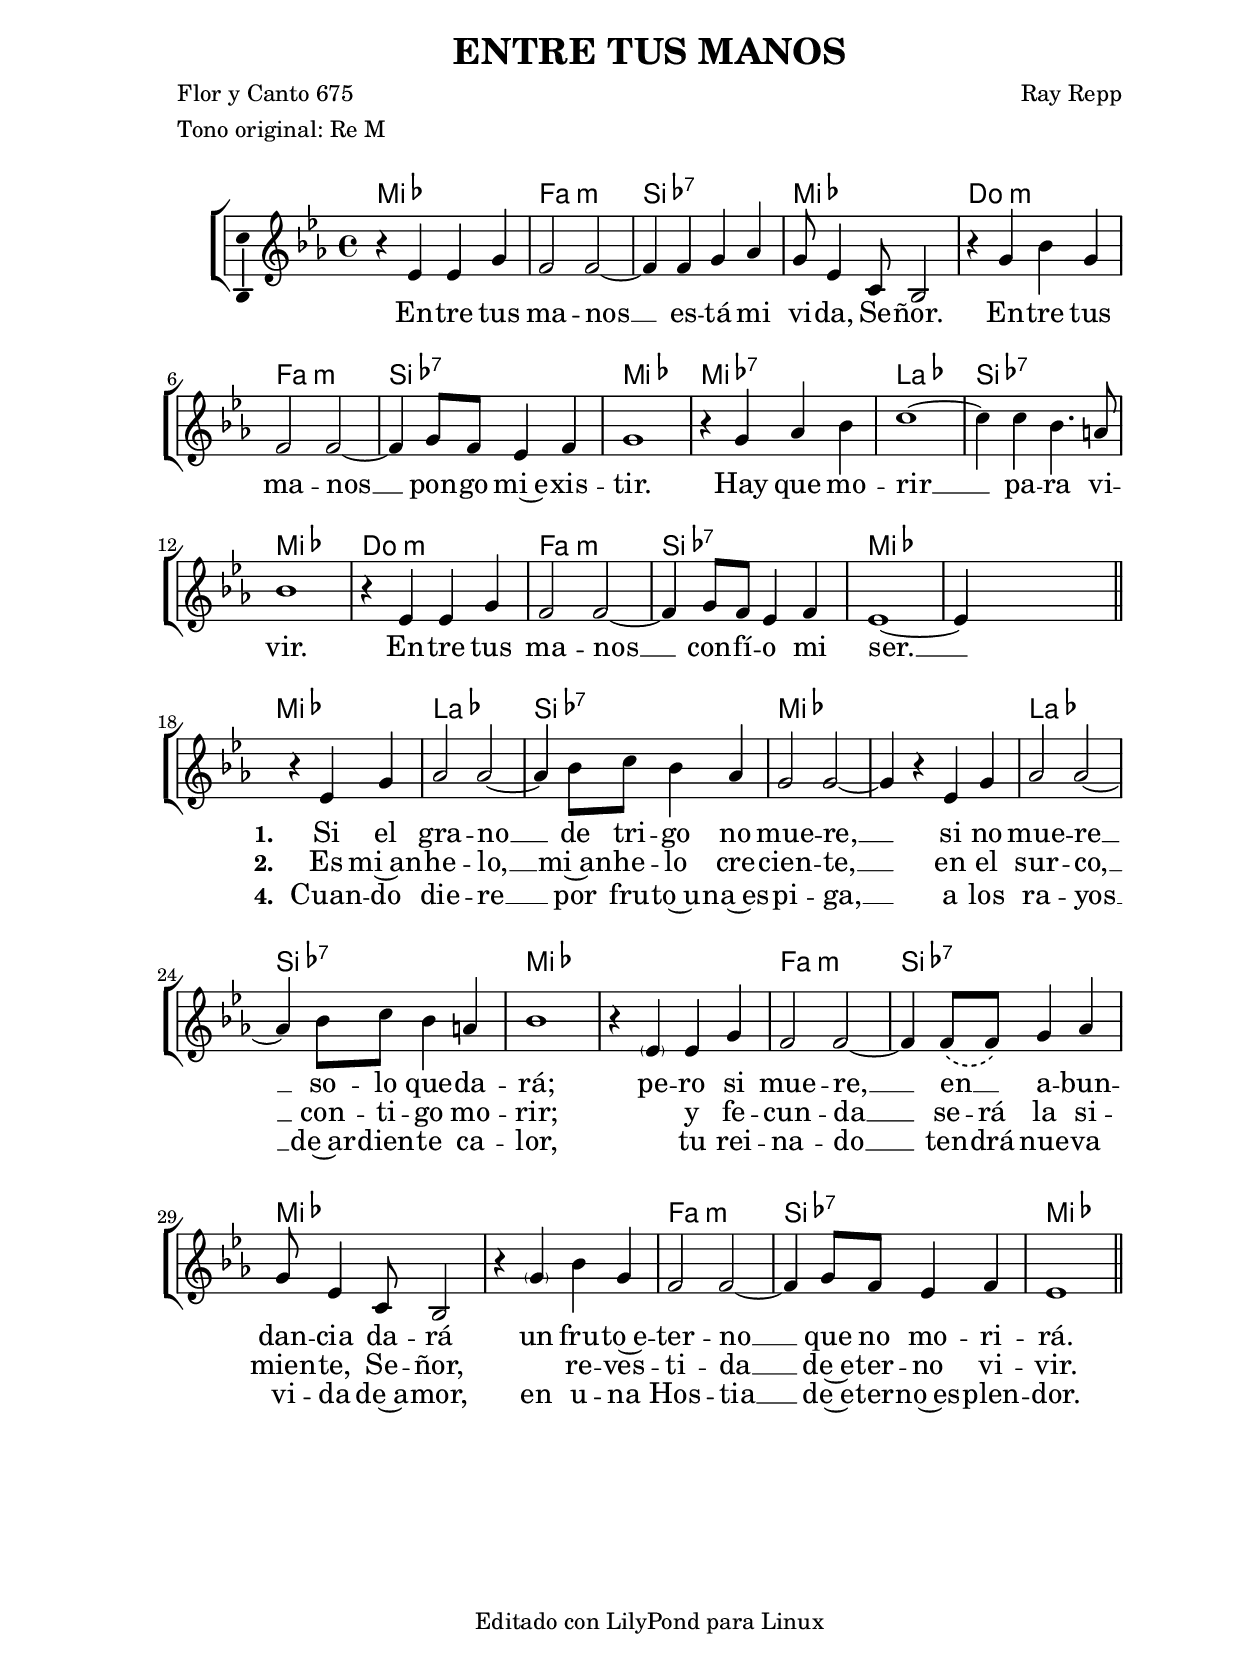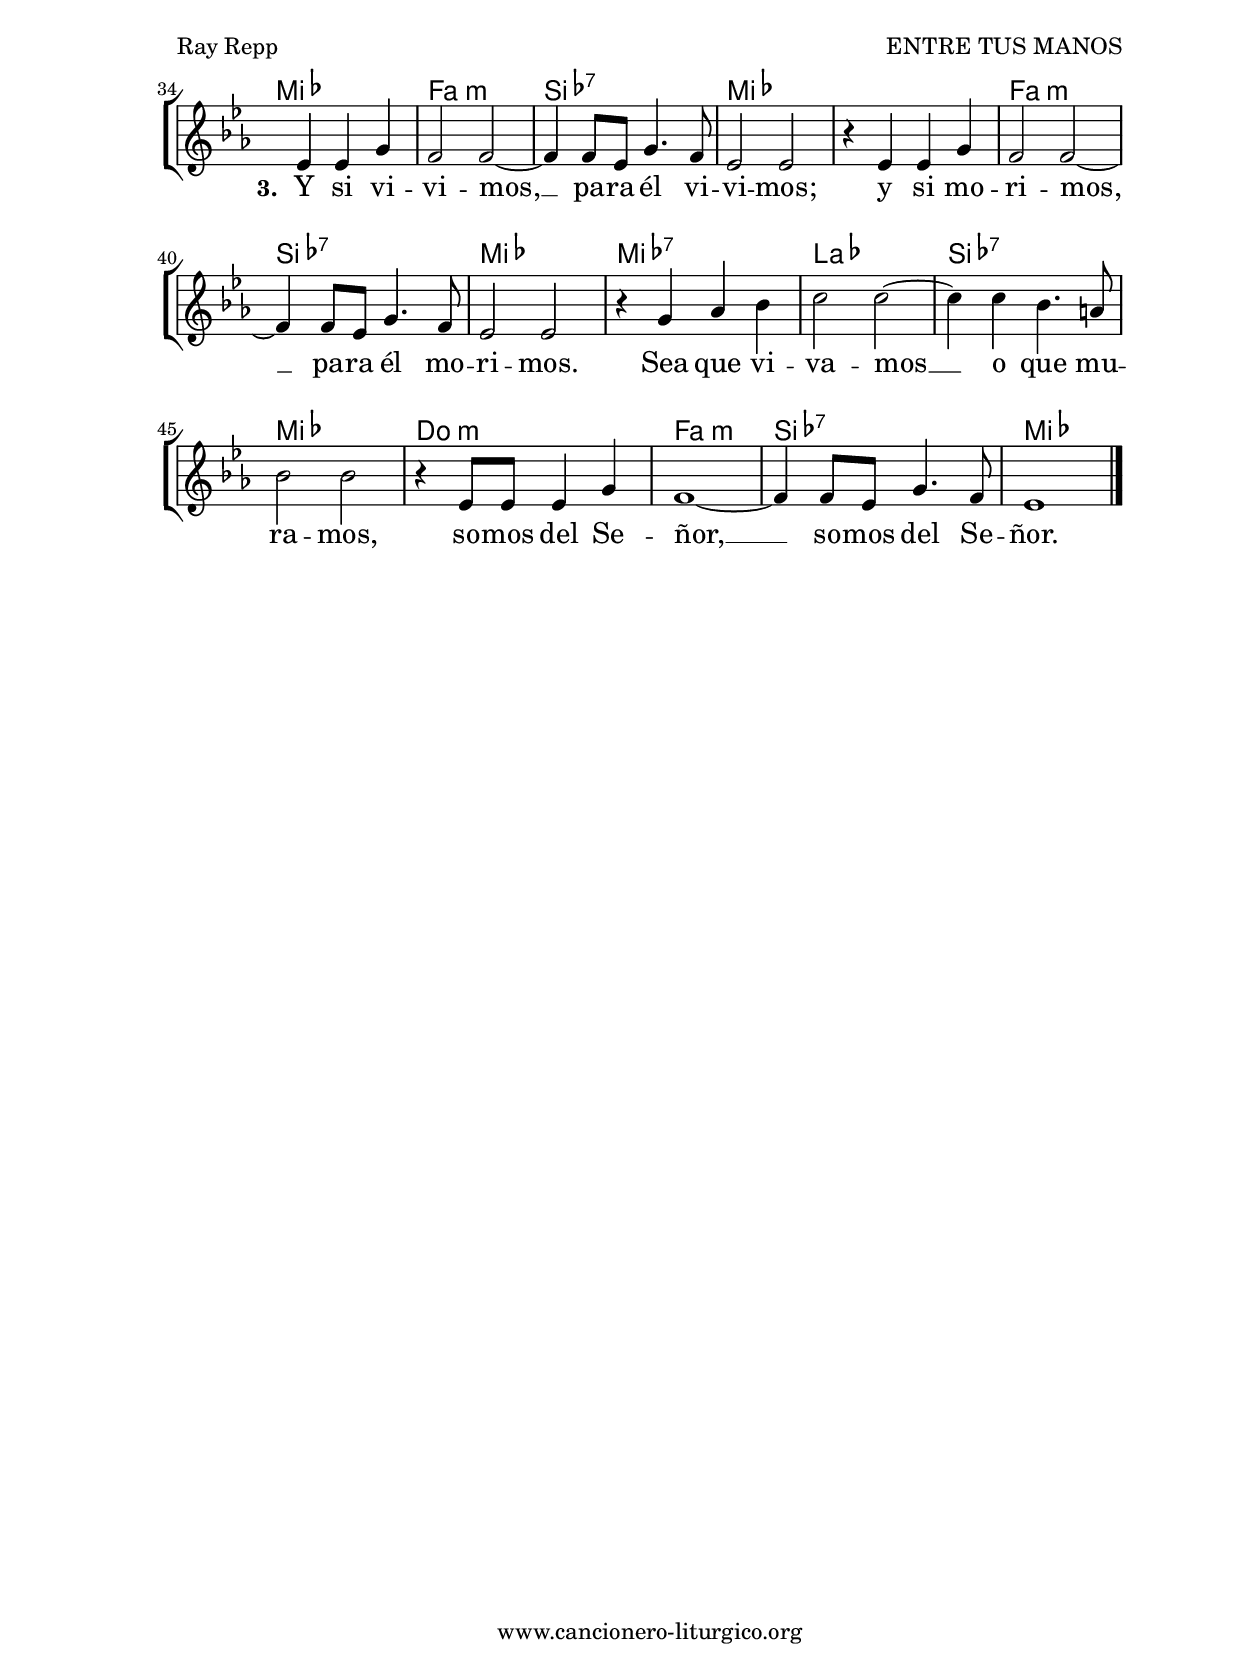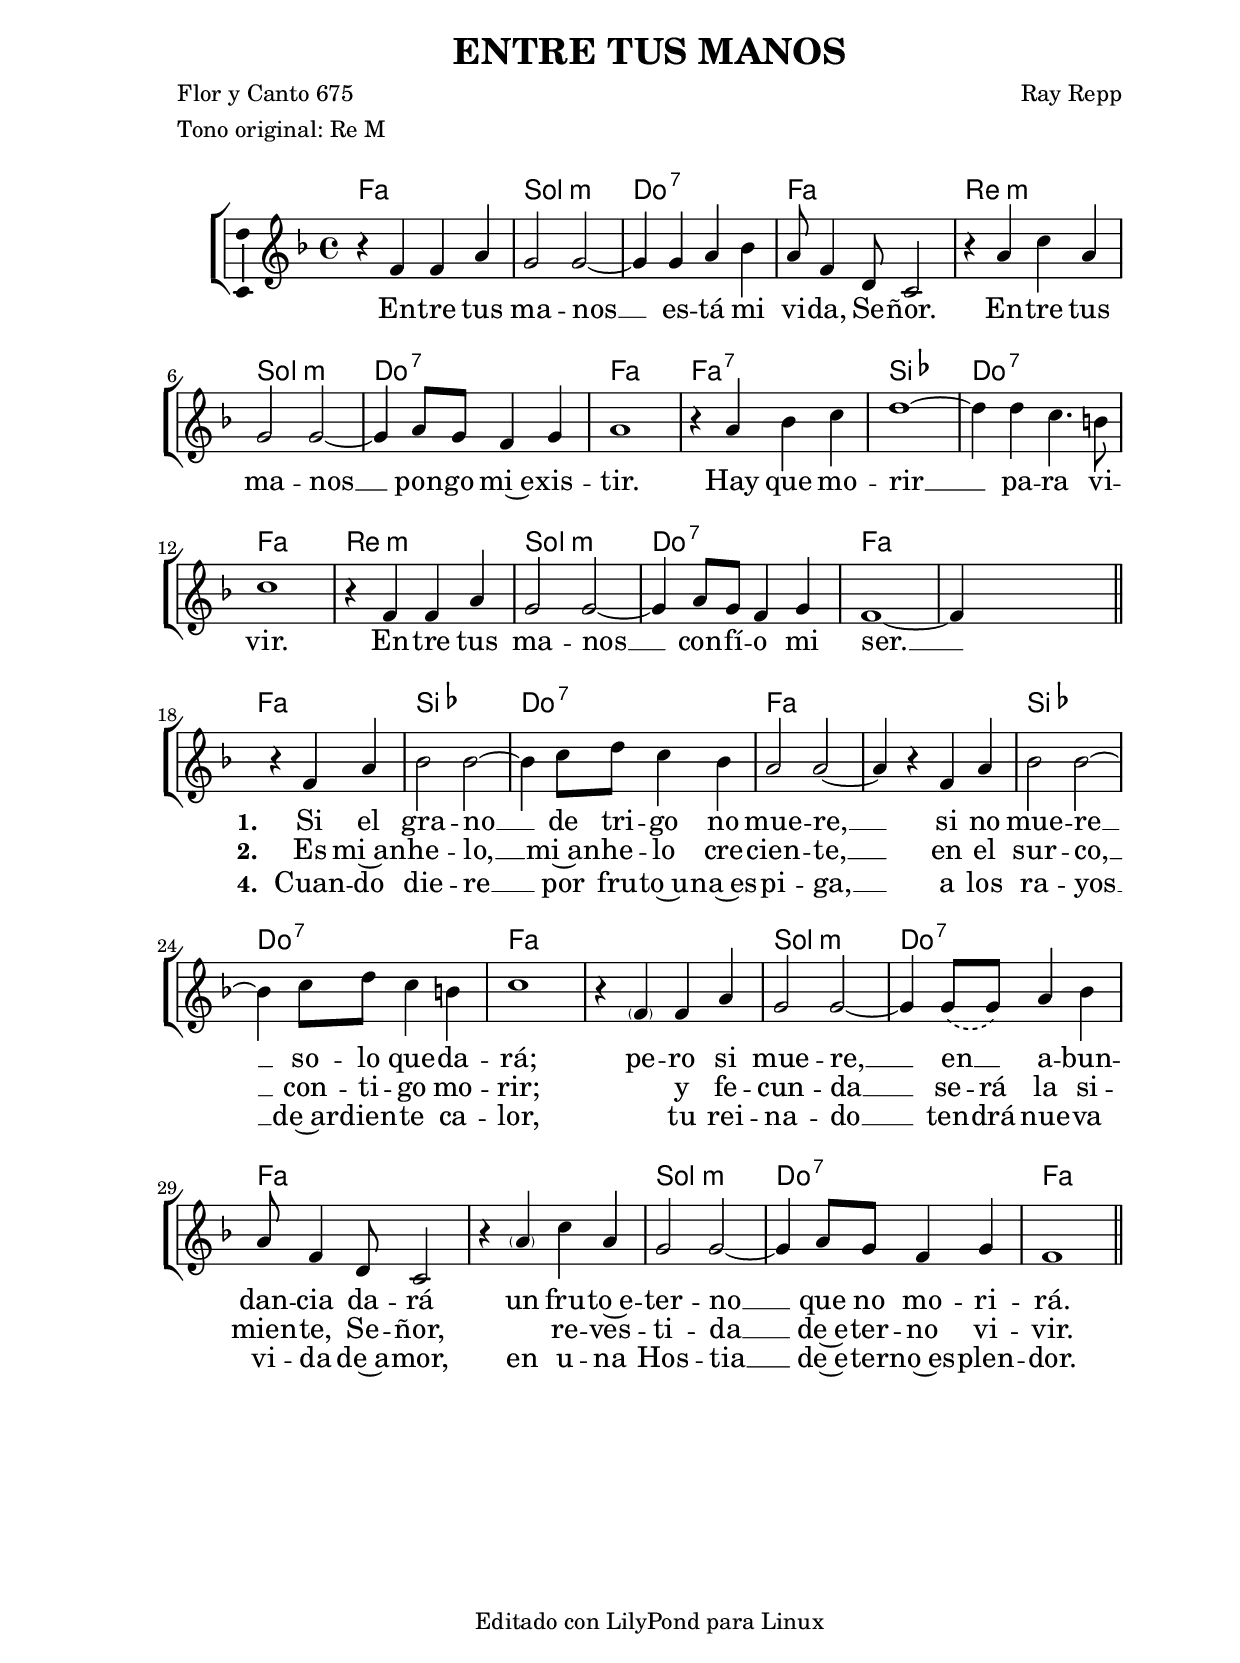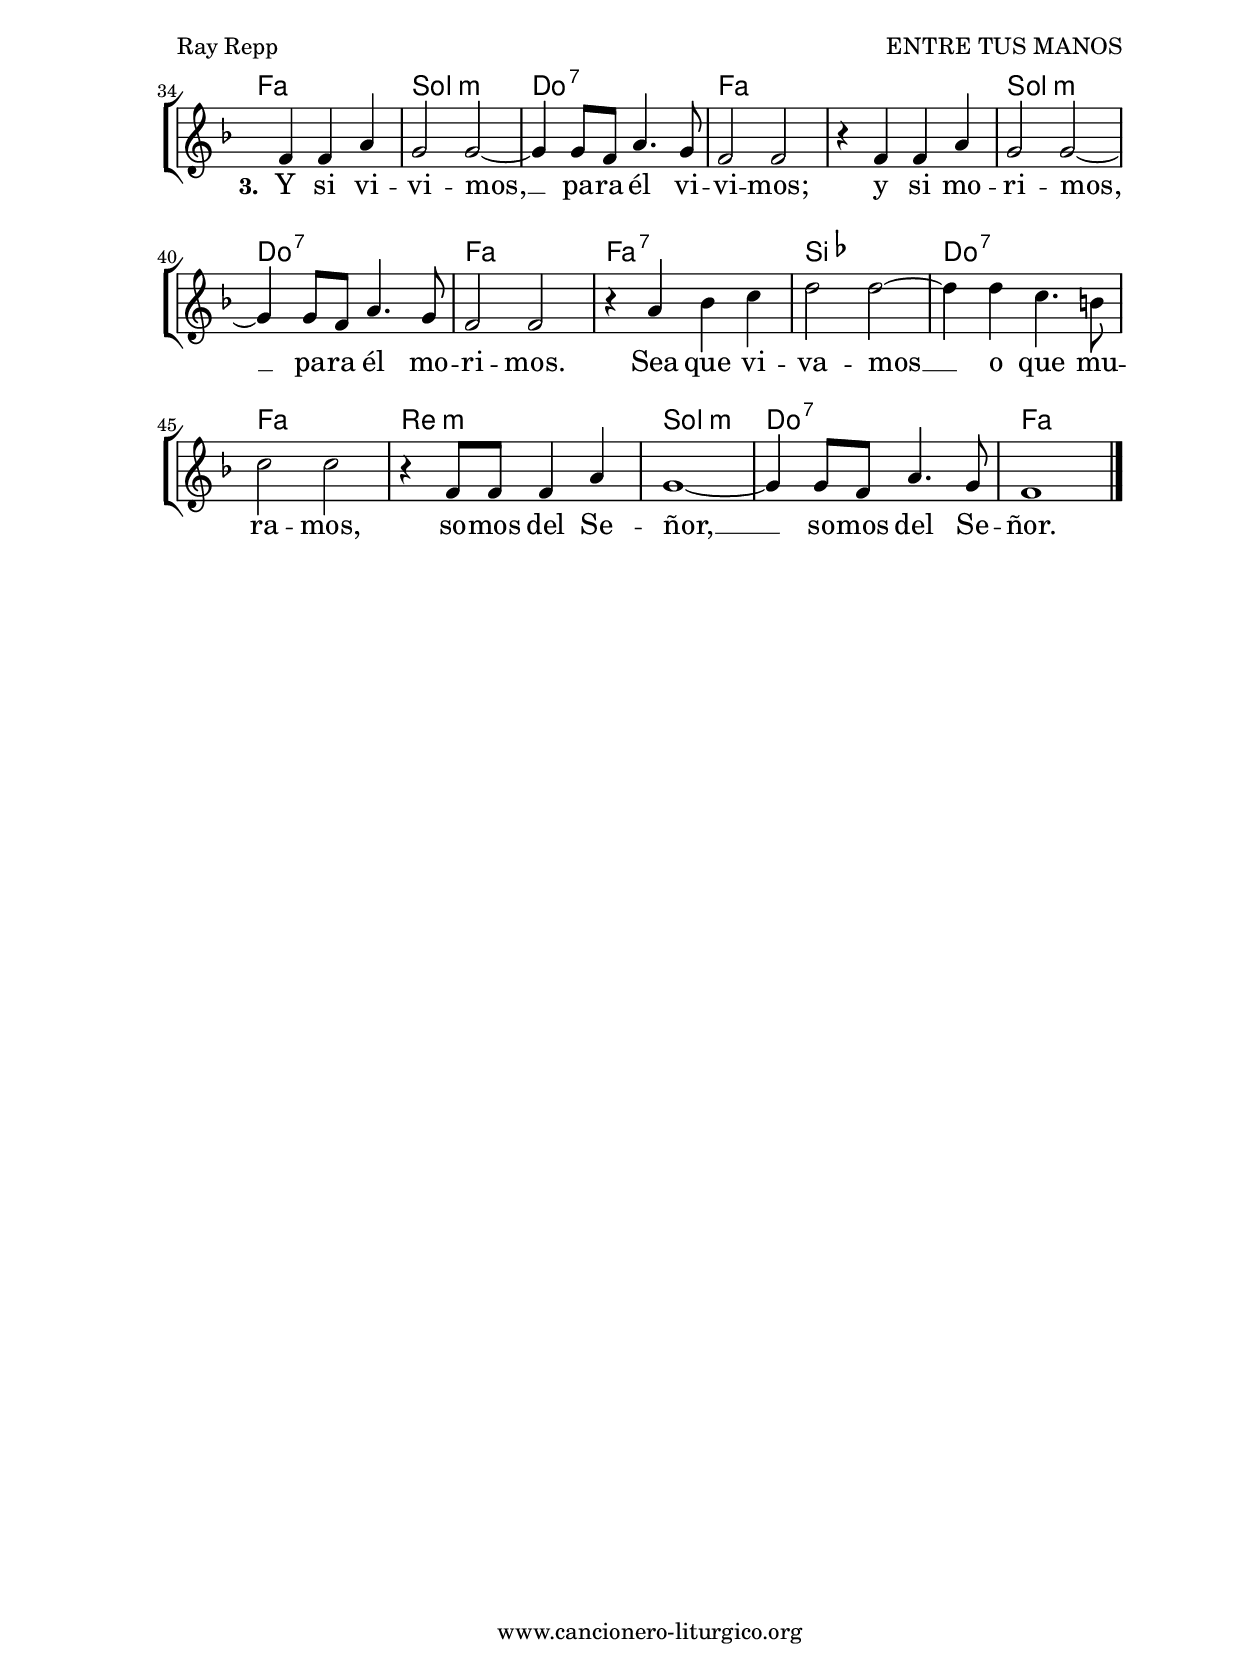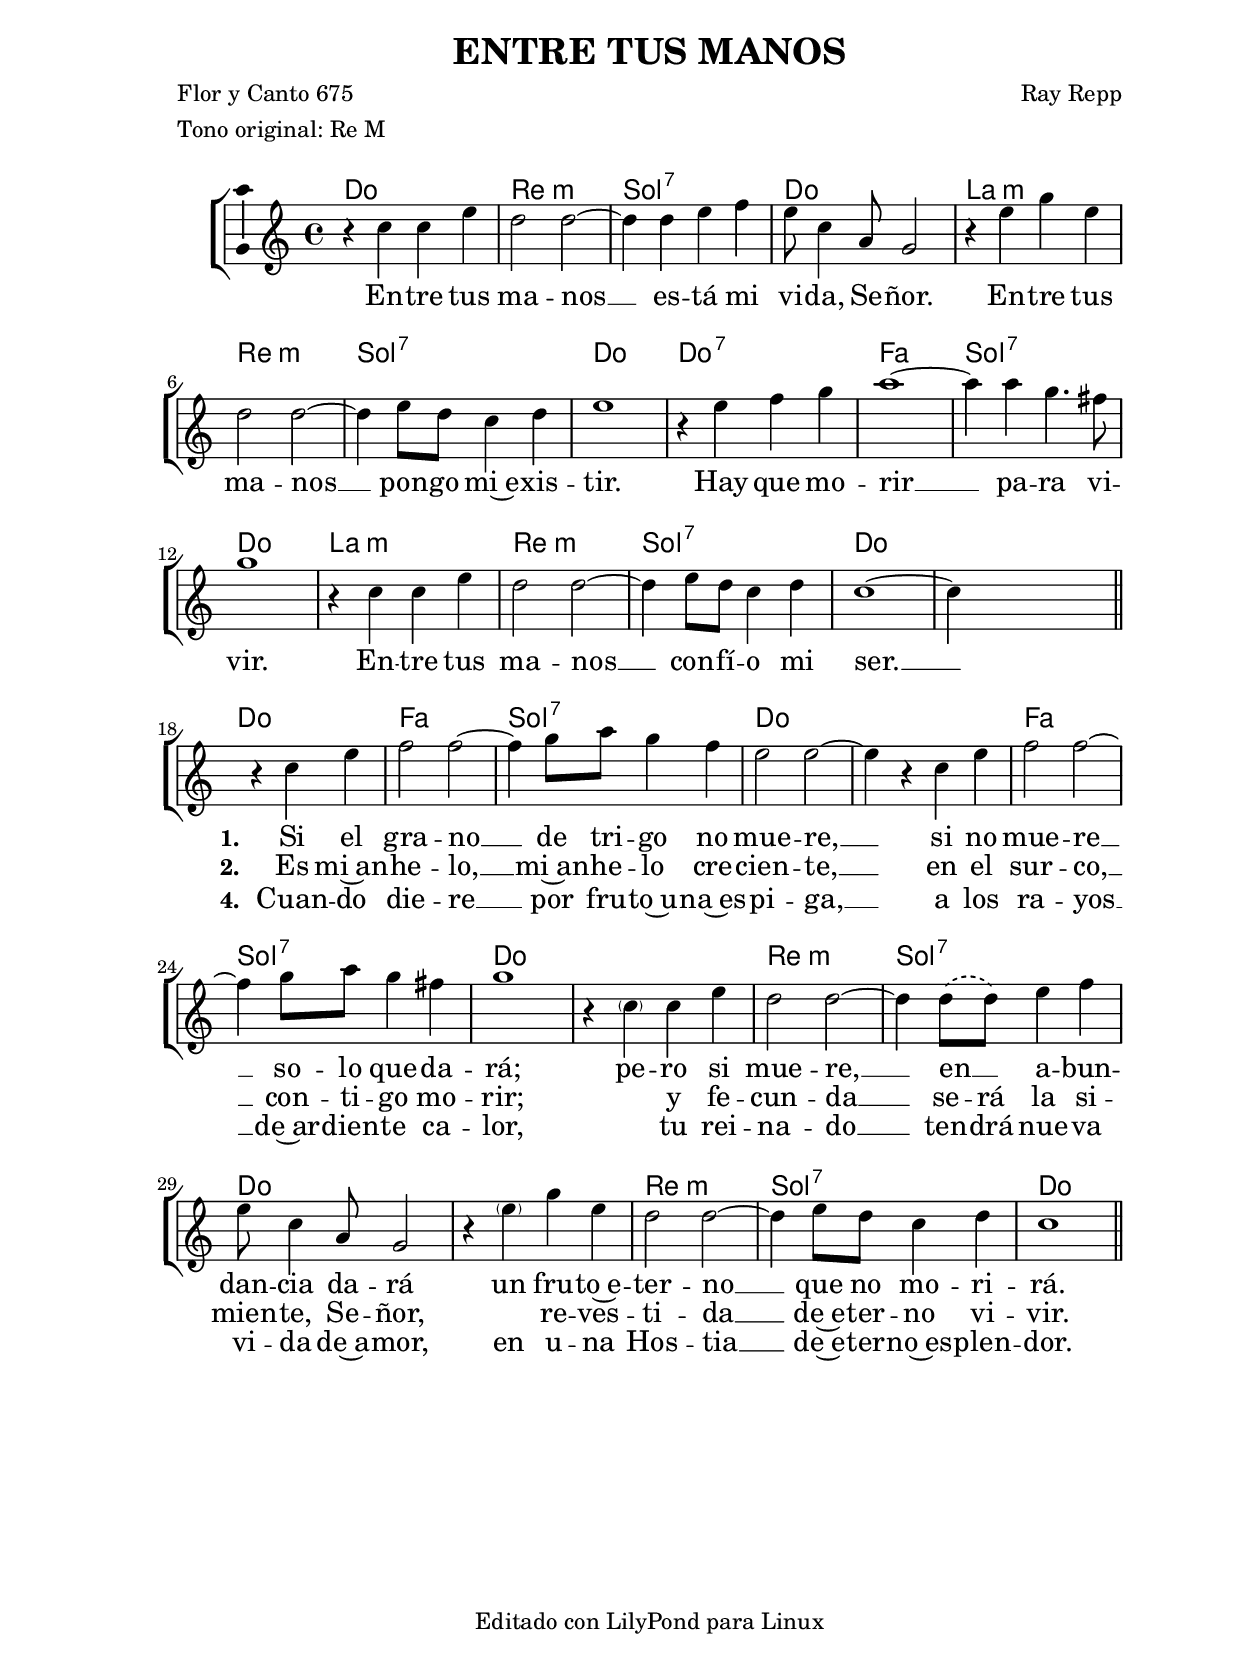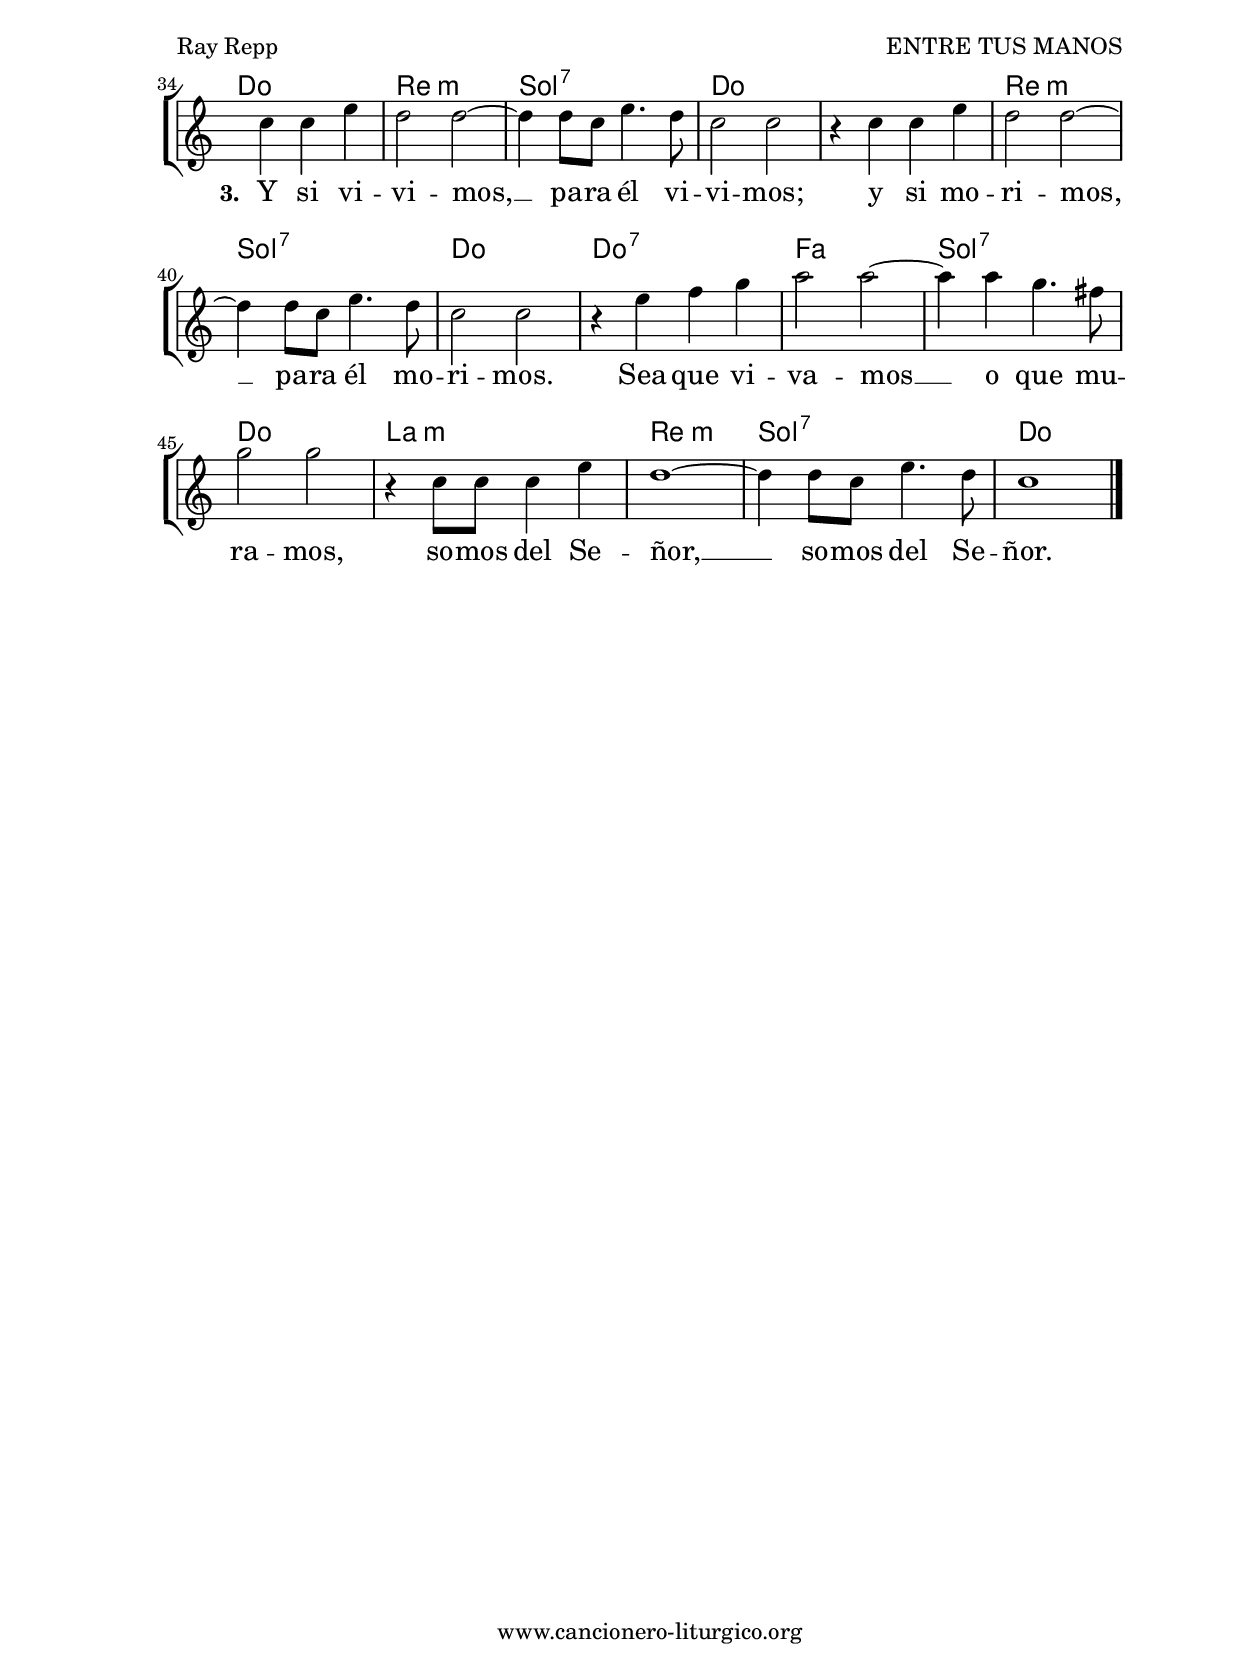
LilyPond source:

%
%para convertir .midi en .wav:
%timidity filename.midi -Ow -o finename.wav
%
%
%Para convertir de .wav a .mp3:
%lame -h -m j filename.wav
%
%
%para escuchar el midi:
%timidity nombrefichero.midi
%


%versión de lilypond para la que se ha escrito esta partitura:
\version "2.16.0"

	%Tamaño papel
	#(set-default-paper-size "a4")
	%Tamaño partitura
	#(set-global-staff-size 20)
	%No responde al pulsar sobre una nota
	#(ly:set-option 'point-and-click #f)

%parámetros del encabezamiento:
\header {
	title = "ENTRE TUS MANOS"
	subtitle = ""
	composer = "Ray Repp"
	poet = "Flor y Canto 675"
	meter = "Tono original: Re M"
	arranger = ""
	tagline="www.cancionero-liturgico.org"
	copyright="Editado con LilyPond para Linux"
	}

%parámetros asociados al papel:
\paper  {
	oddHeaderMarkup = \markup {\fill-line { \on-the-fly #not-first-page \fromproperty #'header:title \on-the-fly #not-first-page \fromproperty #'header:composer }}
	evenHeaderMarkup = \markup {\fill-line { \fromproperty #'header:composer \fromproperty #'header:title }}
	#(set-paper-size "a4")
	print-page-number = ##f
	first-page-number = 1
	print-first-page-number = ##f
%	head-separation = 3.0 \cm
	top-margin = 2.0 \cm
	bottom-margin = 0.5\cm
%%%	bottom-margin = -3.0\cm
	left-margin = 3.0 \cm
	line-width = 16.0 \cm 
	indent = 8\mm
	interscoreline = 2.\mm
	between-system-space = 15\mm
%	para que las partituras no llenen la hoja:
	ragged-bottom = ##t
%	idem para la última hoja:
	ragged-last-bottom = ##f
%	para que las partituras llenen el ancho del papel:
	ragged-last = ##f
	after-title-space = 2.5 \cm
%page-count=1
%system-count=8

	%Flexible Vertical Spacing
%	markup-markup-spacing =
%	#'((basic-distance . 15) (minimum-distance . 15) (padding . 3))
	markup-system-spacing =
	#'((basic-distance . 15) (minimum-distance . 15) (padding . 3))
	system-system-spacing =
	#'((basic-distance . 15) (minimum-distance . 15) (padding . 3))
	score-system-spacing =
	#'((basic-distance . 15) (minimum-distance . 15) (padding . 5))
%	top-system-spacing = % header
%	#'((basic-distance . 8) (minimum-distance . 0) (padding . 0))
%	top-markup-spacing =
%	#'((basic-distance . 20) (minimum-distance . 20) (padding . 0))
	last-bottom-spacing = % footer
	#'((basic-distance . 5) (minimum-distance . 5) (padding . 0))
%	score-markup-spacing =
%	#'((basic-distance . 16) (minimum-distance . 13) (padding . 0))

	}


%parámetros que afectan a toda la partitura:
global =  {
	%clave de sol (G):
	\clef G
	%armadura:
	\transpose d ees
	\key d \major
	\tempo 4=120
	\set Score.tempoHideNote = ##t
	}


acordes = {
	\italianChords
	\chordmode {
	\transpose d ees
{

d1 e:m a:7 d b:m e:m a:7 d d:7 g a:7 d b:m e:m a:7 d d

d g a:7 d d g a:7 d d e:m a:7 d d e:m a:7 d

d e:m a:7 d d e:m a:7 d d:7 g a:7 d b:m e:m a:7 d

	}
	}
}

melodia = 

	\transpose d ees
{
	\relative c'{
	\time 4/4

\phrasingSlurDashed

r4 d4 d fis
e2 e~
e4 e fis g
fis8 d4 b8 a2
r4 fis'4 a fis
e2 e~
e4 fis8 e d4 e
fis1
r4 fis4 g a
b1~
b4 b a4. gis8
a1
r4 d,4 d fis
e2 e~
e4 fis8 e d4 e
d1~
d4 s4 s2

\bar "||"
\break

s4 r4 d4 fis
g2 g~
g4 a8 b a4 g
fis2 fis~
fis4 r4 d4 fis
g2 g~
g4 a8 b a4 gis
a1
r4 \parenthesize d,4 d fis
e2 e~
e4 e8 \(e\) fis4 g
fis8 d4 b8 a2
r4 \parenthesize fis'4 a fis
e2 e~
e4 fis8 e d4 e
d1

\bar "||"
\break

s4 d4 d4 fis
e2 e~
e4 e8 d fis4. e8
d2 d
r4 d4 d fis
e2 e~
e4 e8 d fis4. e8
d2 d
r4 fis4 g a
b2 b~
b4 b4 a4. gis8
a2 a
r4 d,8 d d4 fis
e1~
e4 e8 d fis4. e8
d1

\bar "|."
	}
	}


texto = \lyricmode {
En -- tre tus ma -- nos __ es -- tá mi vi -- da, Se -- ñor.
En -- tre tus ma -- nos __ pon -- go mi~e -- xis -- tir.
Hay que mo -- rir __ pa -- ra vi -- vir.
En -- tre tus ma -- nos __ con -- fí -- o mi ser. __

\set stanza =#"1. " Si el gra -- no __ de tri -- go no mue -- re, __
si no mue -- re __ so -- lo que -- da -- rá;
pe -- ro si mue -- re, __ en __ _ a -- bun -- dan -- cia da -- rá
un fru -- to~e -- ter -- no __ que no mo -- ri -- rá.

\set stanza =#"3. " Y si vi -- vi -- mos, __ pa -- ra él vi -- vi -- mos;
y si mo -- ri -- mos, __ pa -- ra él mo -- ri -- mos.
Sea que vi -- va -- mos __ o que mu -- ra -- mos,
so -- mos del Se -- ñor, __ so -- mos del Se -- ñor.

	}

textodos = \lyricmode {
\skip1 \skip1 \skip1 \skip1 \skip1 \skip1
\skip1 \skip1 \skip1 \skip1 \skip1 \skip1
\skip1 \skip1 \skip1 \skip1 \skip1 \skip1
\skip1 \skip1 \skip1 \skip1 \skip1 \skip1
\skip1 \skip1 \skip1 \skip1 \skip1 \skip1
\skip1 \skip1 \skip1 \skip1 \skip1 \skip1
\skip1 \skip1 \skip1 \skip1

\set stanza =#"2. " Es mi~an -- he -- lo, __ mi~an -- he -- lo cre -- cien -- te, __
en el sur -- co, __ con -- ti -- go mo -- rir;
"" y fe -- cun -- da __ se -- rá la si -- mien -- te, Se -- ñor,
"" re -- ves -- ti -- da __ de~e -- ter -- no vi -- vir.

	}

textocuatro = \lyricmode {
\skip1 \skip1 \skip1 \skip1 \skip1 \skip1
\skip1 \skip1 \skip1 \skip1 \skip1 \skip1
\skip1 \skip1 \skip1 \skip1 \skip1 \skip1
\skip1 \skip1 \skip1 \skip1 \skip1 \skip1
\skip1 \skip1 \skip1 \skip1 \skip1 \skip1
\skip1 \skip1 \skip1 \skip1 \skip1 \skip1
\skip1 \skip1 \skip1 \skip1

\set stanza =#"4. " Cuan -- do die -- re __ por fru -- to~u -- na~es -- pi -- ga, __
a los ra -- yos __ de~ar -- dien -- te ca -- lor,
"" tu rei -- na -- do __ ten -- drá nue -- va vi -- da de~a -- mor,
en u -- na Hos -- tia __ de~e -- ter -- no~es -- plen -- dor.

	}


acordesStaff = \context ChordNames = acordesStaff <<
	\set chordChanges = ##t
	\acordes
	>>


vozStaff = \context Voice = vozStaff
\with {\consists "Ambitus_engraver"}
<<
%	\set Staff.instrumentName = ""
%	\set Staff.shortInstrumentName = ""
%	\set Staff.midiInstrument = #"clarinet"
%	\set Staff.midiInstrument = #"cello"
%	\set Staff.midiInstrument = #"flute"
	\set Staff.midiInstrument = #"electric guitar (jazz)"
%	\set Staff.midiInstrument = #"english horn"
%	\set Staff.midiInstrument = #"violin"
%	\set Staff.midiInstrument = #"glockenspiel"
	\set Staff.midiMinimumVolume = #0.7
	\set Staff.midiMaximumVolume = #0.9
	\global
	\melodia
	>>

textoStaff = \context Lyrics = textoStaff <<
	\lyricsto vozStaff \texto
	>>

textodosStaff = \context Lyrics = textodosStaff <<
	\lyricsto vozStaff \textodos
	>>

textocuatroStaff = \context Lyrics = textocuatroStaff <<
	\lyricsto vozStaff \textocuatro
	>>


\book {
	\score {
		\context ChoirStaff {
			\override StaffGroup.SystemStartBracket #'collapse-height = #1
			\override Score.SystemStartBar #'collapse-height = #1
			<<
			\acordesStaff
			\vozStaff
			\textoStaff
			\textodosStaff
			\textocuatroStaff
			>>
			}
		\layout {
	    		\context {
				\Lyrics
				\override LyricText #'font-size = #2
				}
	   		 \context {
				\Score
				\override StaffSymbol #'staff-space = #(magstep +3)
				}
			}
		}
	\score {
		\unfoldRepeats
		\context ChoirStaff {
			<<
			\acordesStaff
			\vozStaff
			>>
			}
		\midi {
	  		\context {
	  			\Score
				tempoWholesPerMinute = #(ly:make-moment 70 4)
				}
			}
		}
	}



#(define output-suffix "C")
\book {
	\score {
		\context ChoirStaff {
			\override StaffGroup.SystemStartBracket #'collapse-height = #1
			\override Score.SystemStartBar #'collapse-height = #1
\transpose c d
			<<
			\acordesStaff
			\vozStaff
			\textoStaff
			\textodosStaff
			\textocuatroStaff
			>>
			}
		\layout {
	    		\context {
				\Lyrics
				\override LyricText #'font-size = #2
				}
	   		 \context {
				\Score
				\override StaffSymbol #'staff-space = #(magstep +3)
				}
			}
		}
	}

#(define output-suffix "S")
\book {
	\score {
		\context ChoirStaff {
			\override StaffGroup.SystemStartBracket #'collapse-height = #1
			\override Score.SystemStartBar #'collapse-height = #1
\transpose c a
			<<
			\acordesStaff
			\vozStaff
			\textoStaff
			\textodosStaff
			\textocuatroStaff
			>>
			}
		\layout {
	    		\context {
				\Lyrics
				\override LyricText #'font-size = #2
				}
	   		 \context {
				\Score
				\override StaffSymbol #'staff-space = #(magstep +3)
				}
			}
		}
	}


